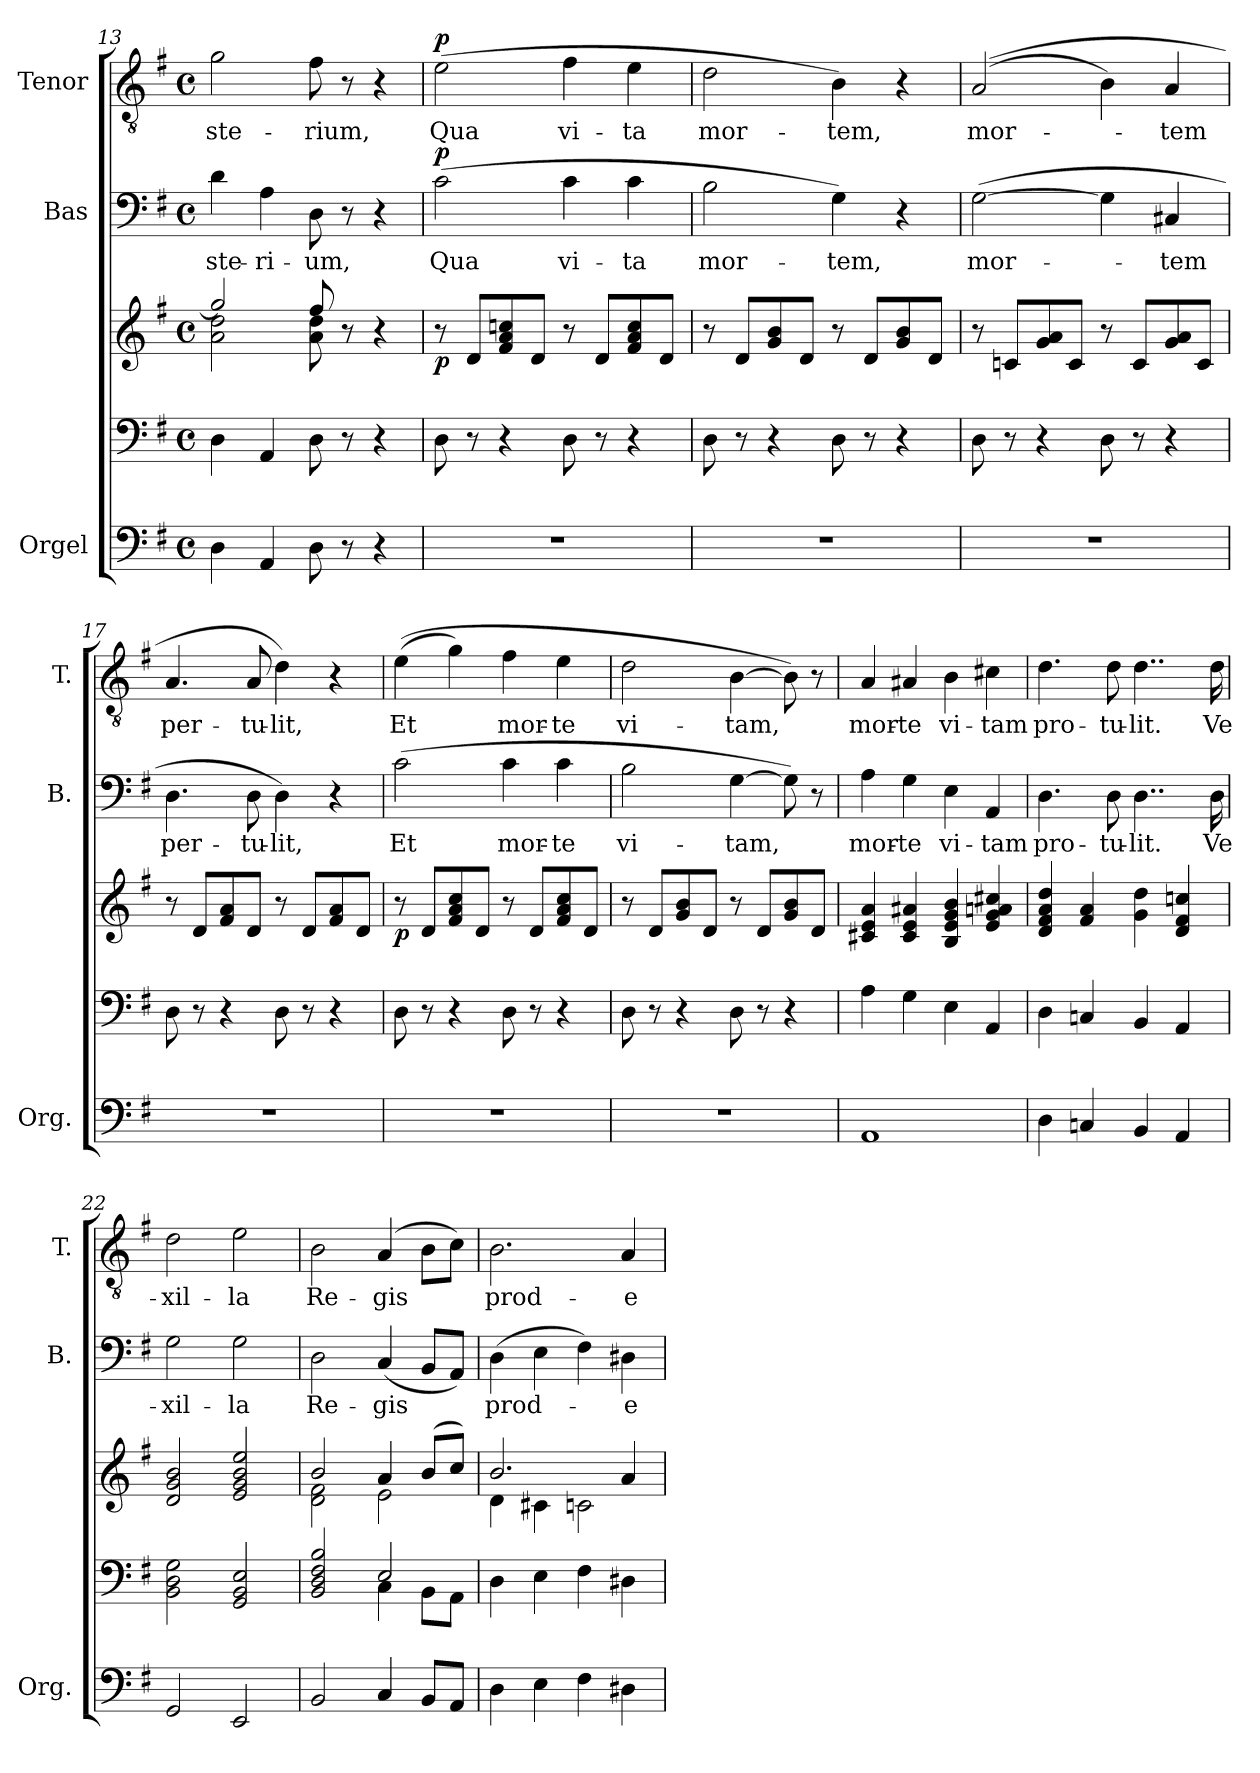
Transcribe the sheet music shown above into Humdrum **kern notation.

**kern	**kern	**kern	**dynam	**kern	**text	**dynam	**kern	**text	**dynam
*part3	*part3	*part3	*part3	*part2	*part2	*part2	*part1	*part1	*part1
*staff5	*staff4	*staff3	*staff3/4/5	*staff2	*staff2	*staff2	*staff1	*staff1	*staff1
*I"Orgel	*	*	*	*I"Bas	*	*	*I"Tenor	*	*
*I'Org.	*	*	*	*I'B.	*	*	*I'T.	*	*
*clefF4	*clefF4	*clefG2	*	*clefF4	*	*	*clefGv2	*	*
*k[f#]	*k[f#]	*k[f#]	*	*k[f#]	*	*	*k[f#]	*	*
*M4/4	*M4/4	*M4/4	*	*M4/4	*	*	*M4/4	*	*
*met(c)	*met(c)	*met(c)	*	*met(c)	*	*	*met(c)	*	*
=13	=13	=13	=13	=13	=13	=13	=13	=13	=13
*	*	*^	*	*	*	*	*	*	*
!	!	!	!	!	!	!LO:LY:b	!	!	!LO:LY:b	!
4D\	4D\	2gg/]	2a\ 2dd\	.	4d\	-ste-	.	2g\	-ste-	.
!	!	!	!	!	!	!LO:LY:b	!	!	!	!
4AA/	4AA/	.	.	.	4A\	-ri-	.	.	.	.
!	!	!	!	!	!	!LO:LY:b	!	!	!LO:LY:b	!
8D\	8D\	8ff#/	8a\ 8dd\	.	8D\	-um,	.	8f#\	-rium,	.
8r	8r	8r	8ryy	.	8r	.	.	8r	.	.
4r	4r	4r	4ryy	.	4r	.	.	4r	.	.
=14	=14	=14	=14	=14	=14	=14	=14	=14	=14	=14
!	!	!	!	!LO:DY:b	!	!LO:LY:b	!LO:DY:a	!	!LO:LY:b	!LO:DY:a
*	*	*v	*v	*	*	*	*	*	*	*
1r	8D\	8r	p	(>2c\	Qua	p	(>2e\	Qua	p
.	8r	8d/L	.	.	.	.	.	.	.
.	4r	8f#/ 8a/ 8ccn/	.	.	.	.	.	.	.
.	.	8d/J	.	.	.	.	.	.	.
!	!	!	!	!	!LO:LY:b	!	!	!LO:LY:b	!
.	8D\	8r	.	4c\	vi-	.	4f#\	vi-	.
.	8r	8d/L	.	.	.	.	.	.	.
!	!	!	!	!	!LO:LY:b	!	!	!LO:LY:b	!
.	4r	8f#/ 8a/ 8cc/	.	4c\	-ta	.	4e\	-ta	.
.	.	8d/J	.	.	.	.	.	.	.
!!LO:PB:g=z
=15	=15	=15	=15	=15	=15	=15	=15	=15	=15
!	!	!	!	!	!LO:LY:b	!	!	!LO:LY:b	!
1r	8D\	8r	.	2B\	mor-	.	2d\	mor-	.
.	8r	8d/L	.	.	.	.	.	.	.
.	4r	8g/ 8b/	.	.	.	.	.	.	.
.	.	8d/J	.	.	.	.	.	.	.
!	!	!	!	!	!LO:LY:b	!	!	!LO:LY:b	!
.	8D\	8r	.	4G\)	-tem,	.	4B\)	-tem,	.
.	8r	8d/L	.	.	.	.	.	.	.
.	4r	8g/ 8b/	.	4r	.	.	4r	.	.
.	.	8d/J	.	.	.	.	.	.	.
=16	=16	=16	=16	=16	=16	=16	=16	=16	=16
!	!	!	!	!	!LO:LY:b	!	!	!LO:LY:b	!
1r	8D\	8r	.	(>[2G\	mor-	.	(>(>2A/	mor-	.
.	8r	8cn/L	.	.	.	.	.	.	.
.	4r	8g/ 8a/	.	.	.	.	.	.	.
.	.	8c/J	.	.	.	.	.	.	.
.	8D\	8r	.	4G\]	.	.	4B\)	.	.
.	8r	8c/L	.	.	.	.	.	.	.
!	!	!	!	!	!LO:LY:b	!	!	!LO:LY:b	!
.	4r	8g/ 8a/	.	4C#X/	-tem	.	4A/	-tem	.
.	.	8c/J	.	.	.	.	.	.	.
=17	=17	=17	=17	=17	=17	=17	=17	=17	=17
!	!	!	!	!	!LO:LY:b	!	!	!LO:LY:b	!
1r	8D\	8r	.	4.D\	per-	.	4.A/	per-	.
.	8r	8d/L	.	.	.	.	.	.	.
.	4r	8f#/ 8a/	.	.	.	.	.	.	.
!	!	!	!	!	!LO:LY:b	!	!	!LO:LY:b	!
.	.	8d/J	.	8D\	-tu-	.	8A/	-tu-	.
!	!	!	!	!	!LO:LY:b	!	!	!LO:LY:b	!
.	8D\	8r	.	4D\)	-lit,	.	4d\)	-lit,	.
.	8r	8d/L	.	.	.	.	.	.	.
.	4r	8f#/ 8a/	.	4r	.	.	4r	.	.
.	.	8d/J	.	.	.	.	.	.	.
=18	=18	=18	=18	=18	=18	=18	=18	=18	=18
!	!	!	!LO:DY:b	!	!LO:LY:b	!	!	!LO:LY:b	!
1r	8D\	8r	p	(>2c\	Et	.	(>(>4e\	Et	.
.	8r	8d/L	.	.	.	.	.	.	.
.	4r	8f#/ 8a/ 8cc/	.	.	.	.	4g\)	.	.
.	.	8d/J	.	.	.	.	.	.	.
!	!	!	!	!	!LO:LY:b	!	!	!LO:LY:b	!
.	8D\	8r	.	4c\	mor-	.	4f#\	mor-	.
.	8r	8d/L	.	.	.	.	.	.	.
!	!	!	!	!	!LO:LY:b	!	!	!LO:LY:b	!
.	4r	8f#/ 8a/ 8cc/	.	4c\	-te	.	4e\	-te	.
.	.	8d/J	.	.	.	.	.	.	.
=19	=19	=19	=19	=19	=19	=19	=19	=19	=19
!	!	!	!	!	!LO:LY:b	!	!	!LO:LY:b	!
1r	8D\	8r	.	2B\	vi-	.	2d\	vi-	.
.	8r	8d/L	.	.	.	.	.	.	.
.	4r	8g/ 8b/	.	.	.	.	.	.	.
.	.	8d/J	.	.	.	.	.	.	.
!	!	!	!	!	!LO:LY:b	!	!	!LO:LY:b	!
.	8D\	8r	.	[4G\	-tam,	.	[4B\	-tam,	.
.	8r	8d/L	.	.	.	.	.	.	.
.	4r	8g/ 8b/	.	8G\])	.	.	8B\])	.	.
.	.	8d/J	.	8r	.	.	8r	.	.
=20	=20	=20	=20	=20	=20	=20	=20	=20	=20
!	!	!	!	!	!LO:LY:b	!	!	!LO:LY:b	!
1AA	4A\	4c#X/ 4e/ 4a/	.	4A\	mor-	.	4A/	mor-	.
!	!	!	!	!	!LO:LY:b	!	!	!LO:LY:b	!
.	4G\	4c#/ 4e/ 4a#X/	.	4G\	-te	.	4A#X/	-te	.
!	!	!	!	!	!LO:LY:b	!	!	!LO:LY:b	!
.	4E\	4B/ 4e/ 4g/ 4b/	.	4E\	vi-	.	4B\	vi-	.
!	!	!	!	!	!LO:LY:b	!	!	!LO:LY:b	!
.	4AA/	4e/ 4g/ 4an/ 4cc#X/	.	4AA/	-tam	.	4c#X\	-tam	.
!!LO:LB:g=z
=21	=21	=21	=21	=21	=21	=21	=21	=21	=21
!	!	!	!	!	!LO:LY:b	!	!	!LO:LY:b	!
4D\	4D\	4d/ 4f#/ 4a/ 4dd/	.	4.D\	pro-	.	4.d\	pro-	.
4Cn/	4Cn/	4f#/ 4a/	.	.	.	.	.	.	.
!	!	!	!	!	!LO:LY:b	!	!	!LO:LY:b	!
.	.	.	.	8D\	-tu-	.	8d\	-tu-	.
!	!	!	!	!	!LO:LY:b	!	!	!LO:LY:b	!
4BB/	4BB/	4g\ 4dd\	.	4..D\	-lit.	.	4..d\	-lit.	.
4AA/	4AA/	4d/ 4f#/ 4ccn/	.	.	.	.	.	.	.
!	!	!	!	!	!LO:LY:b	!	!	!LO:LY:b	!
.	.	.	.	16D\	Ve-	.	16d\	Ve-	.
=22	=22	=22	=22	=22	=22	=22	=22	=22	=22
!	!	!	!	!	!LO:LY:b	!	!	!LO:LY:b	!
2GG/	2BB\ 2D\ 2G\	2d/ 2g/ 2b/	.	2G\	-xil-	.	2d\	-xil-	.
!	!	!	!	!	!LO:LY:b	!	!	!LO:LY:b	!
2EE/	2GG/ 2BB/ 2E/	2e/ 2g/ 2b/ 2ee/	.	2G\	-la	.	2e\	-la	.
=23	=23	=23	=23	=23	=23	=23	=23	=23	=23
*	*^	*^	*	*	*	*	*	*	*
!	!	!	!	!	!	!	!LO:LY:b	!	!	!LO:LY:b	!
2BB/	2BB/ 2D/ 2F#/ 2B/	2ryy	2b/	2d\ 2f#\	.	2D\	Re-	.	2B\	Re-	.
!	!	!	!	!	!	!	!LO:LY:b	!	!	!LO:LY:b	!
4C/	2E/	4C\	4a/	2e\	.	(<4C/	-gis	.	(>4A/	-gis	.
8BB/L	.	8BB\L	(>8b/L	.	.	8BB/L	.	.	8B\L	.	.
8AA/J	.	8AA\J	8cc/J)	.	.	8AA/J)	.	.	8c\J)	.	.
=24	=24	=24	=24	=24	=24	=24	=24	=24	=24	=24	=24
!	!	!	!	!	!	!	!LO:LY:b	!	!	!LO:LY:b	!
*	*v	*v	*	*	*	*	*	*	*	*	*
4D\	4D\	2.b/	4d\	.	(>4D\	prod-	.	2.B\	prod-	.
4E\	4E\	.	4c#X\	.	4E\	.	.	.	.	.
4F#\	4F#\	.	2cn\	.	4F#\)	.	.	.	.	.
!	!	!	!	!	!	!LO:LY:b	!	!	!LO:LY:b	!
4D#X\	4D#X\	4a/	.	.	4D#X\	-e-	.	4A/	-e-	.
*	*	*v	*v	*	*	*	*	*	*	*
=	=	=	=	=	=	=	=	=	=
*-	*-	*-	*-	*-	*-	*-	*-	*-	*-
